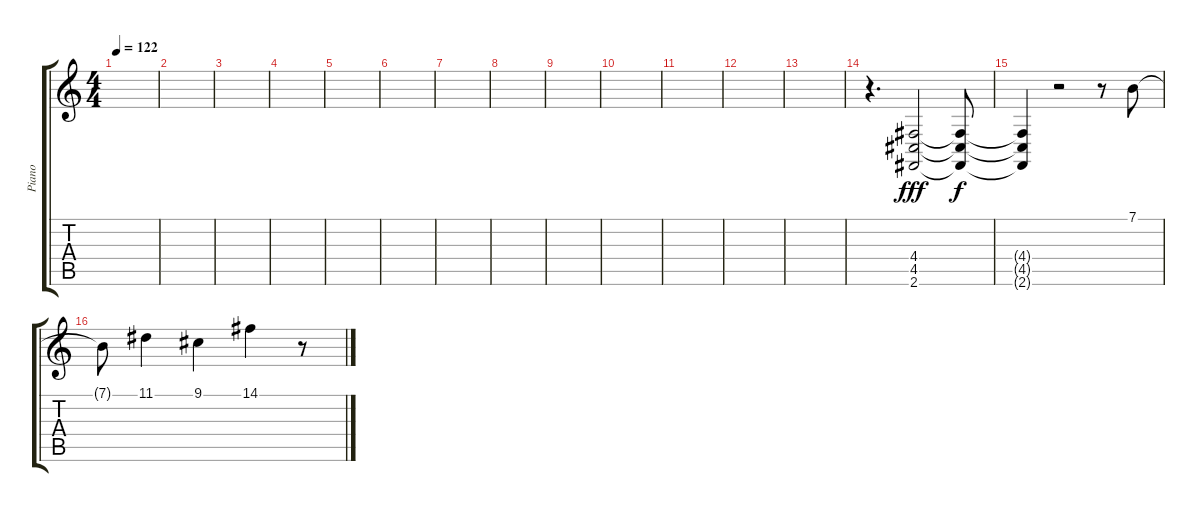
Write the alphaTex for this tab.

\track ("Piano" "Piano") {instrument brightacousticpiano}
\staff {score tabs}
\tuning (E4 B3 G3 D3 A2 E2) {hide}
\ts (4 4)
\tempo 122
\clef g2
\ks c
|
|
|
|
|
|
|
|
|
|
|
|
|
r.4{d} (4.4 4.5 2.6).2{dy fff volume 16 balance 8 instrument stringensemble2} (4.4{t} 4.5{t} 2.6{t}).8{dy f} |
(4.4{t} 4.5{t} 2.6{t}).4 r.2 r.8 7.1.8{volume 14 balance 10 instrument honkytonkpiano} |
7.1{t}.8 11.1.4{volume 14 balance 10 instrument honkytonkpiano} 9.1.4{volume 14 balance 10 instrument honkytonkpiano} 14.1.4 r.8
